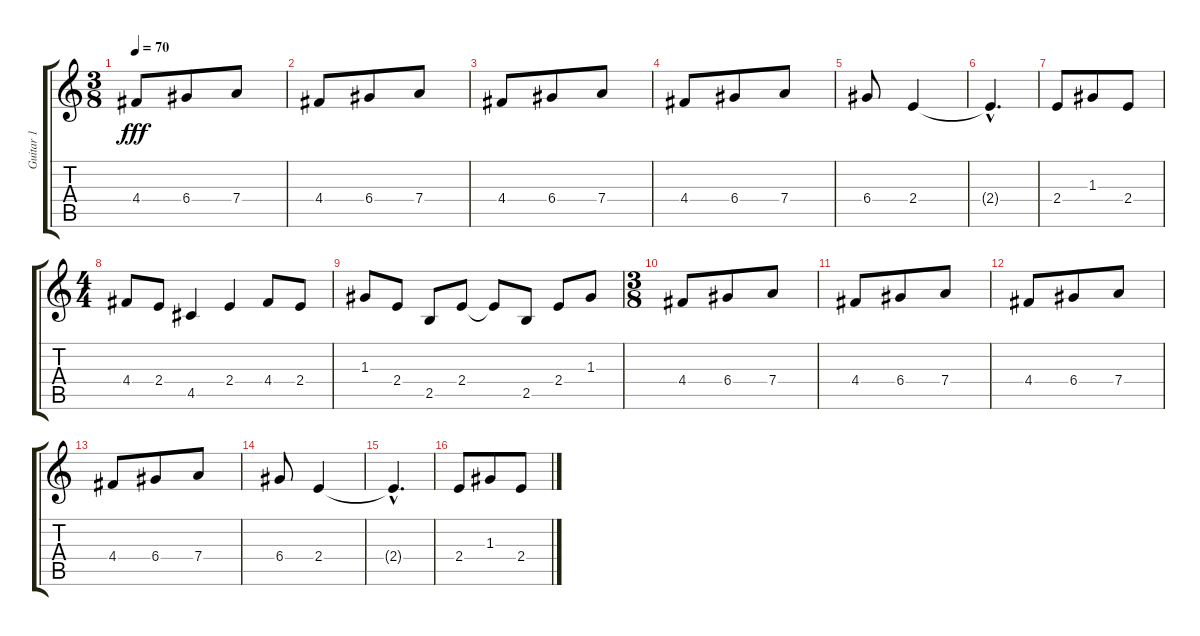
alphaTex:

\track ("Guitar 1" "Guitar 1") {instrument acousticguitarnylon}
\staff {score tabs}
\tuning (E4 B3 G3 D3 A2 E2) {hide}
\ts (3 8)
\tempo 70
\clef g2
\ks c
4.4.8{dy fff volume 3 instrument acousticguitarnylon} 6.4.8 7.4.8 |
4.4.8{volume 4} 6.4.8 7.4.8 |
4.4.8{volume 5} 6.4.8 7.4.8 |
4.4.8{volume 7} 6.4.8 7.4.8 |
6.4.8{volume 9} 2.4.4 |
2.4{hac t}.4{d} |
2.4.8{volume 11} 1.3.8 2.4.8 |
\ts (4 4)
4.4.8{volume 13} 2.4.8 4.5.4 2.4.4 4.4.8 2.4.8 |
1.3.8{volume 14} 2.4.8 2.5.8 2.4.8 2.4{t}.8 2.5.8 2.4.8 1.3.8 |
\ts (3 8)
4.4.8 6.4.8 7.4.8 |
4.4.8 6.4.8 7.4.8 |
4.4.8 6.4.8 7.4.8 |
4.4.8 6.4.8 7.4.8 |
6.4.8 2.4.4 |
2.4{hac t}.4{d} |
2.4.8 1.3.8 2.4.8
